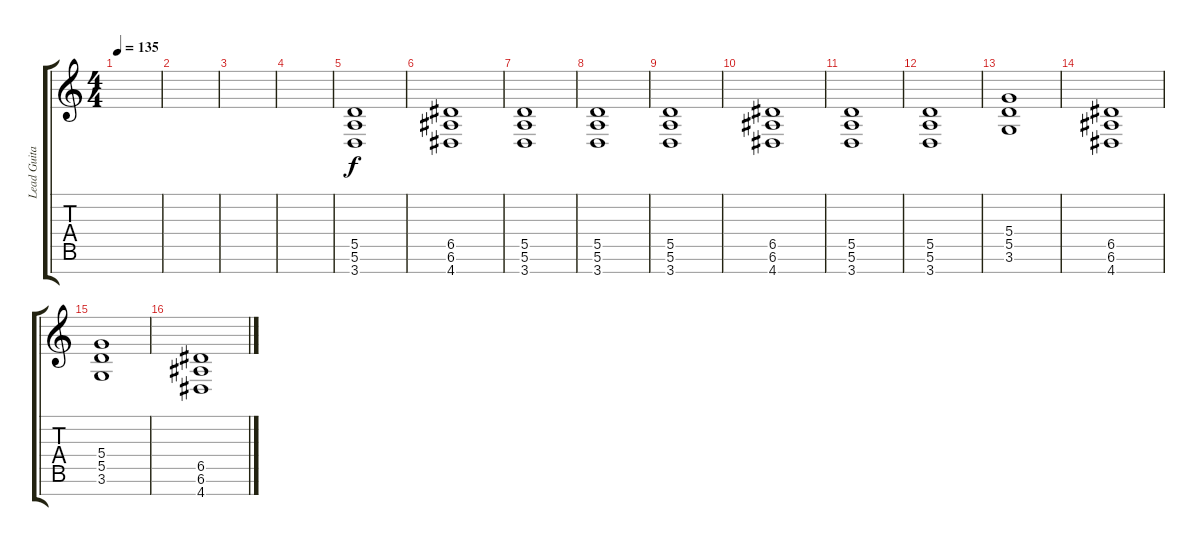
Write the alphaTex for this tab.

\track ("Lead Guitar II" "Lead Guita") {instrument distortionguitar}
\staff {score tabs}
\tuning (E4 B3 G3 D3 A2 E2 B1) {hide}
\ts (4 4)
\tempo 135
\clef g2
\ks c
|
|
|
|
(5.5 5.6 3.7).1 |
(6.5 6.6 4.7).1 |
(5.5 5.6 3.7).1 |
(5.5 5.6 3.7).1 |
(5.5 5.6 3.7).1 |
(6.5 6.6 4.7).1 |
(5.5 5.6 3.7).1 |
(5.5 5.6 3.7).1 |
(5.4 5.5 3.6).1 |
(6.5 6.6 4.7).1 |
(5.4 5.5 3.6).1 |
(6.5 6.6 4.7).1
